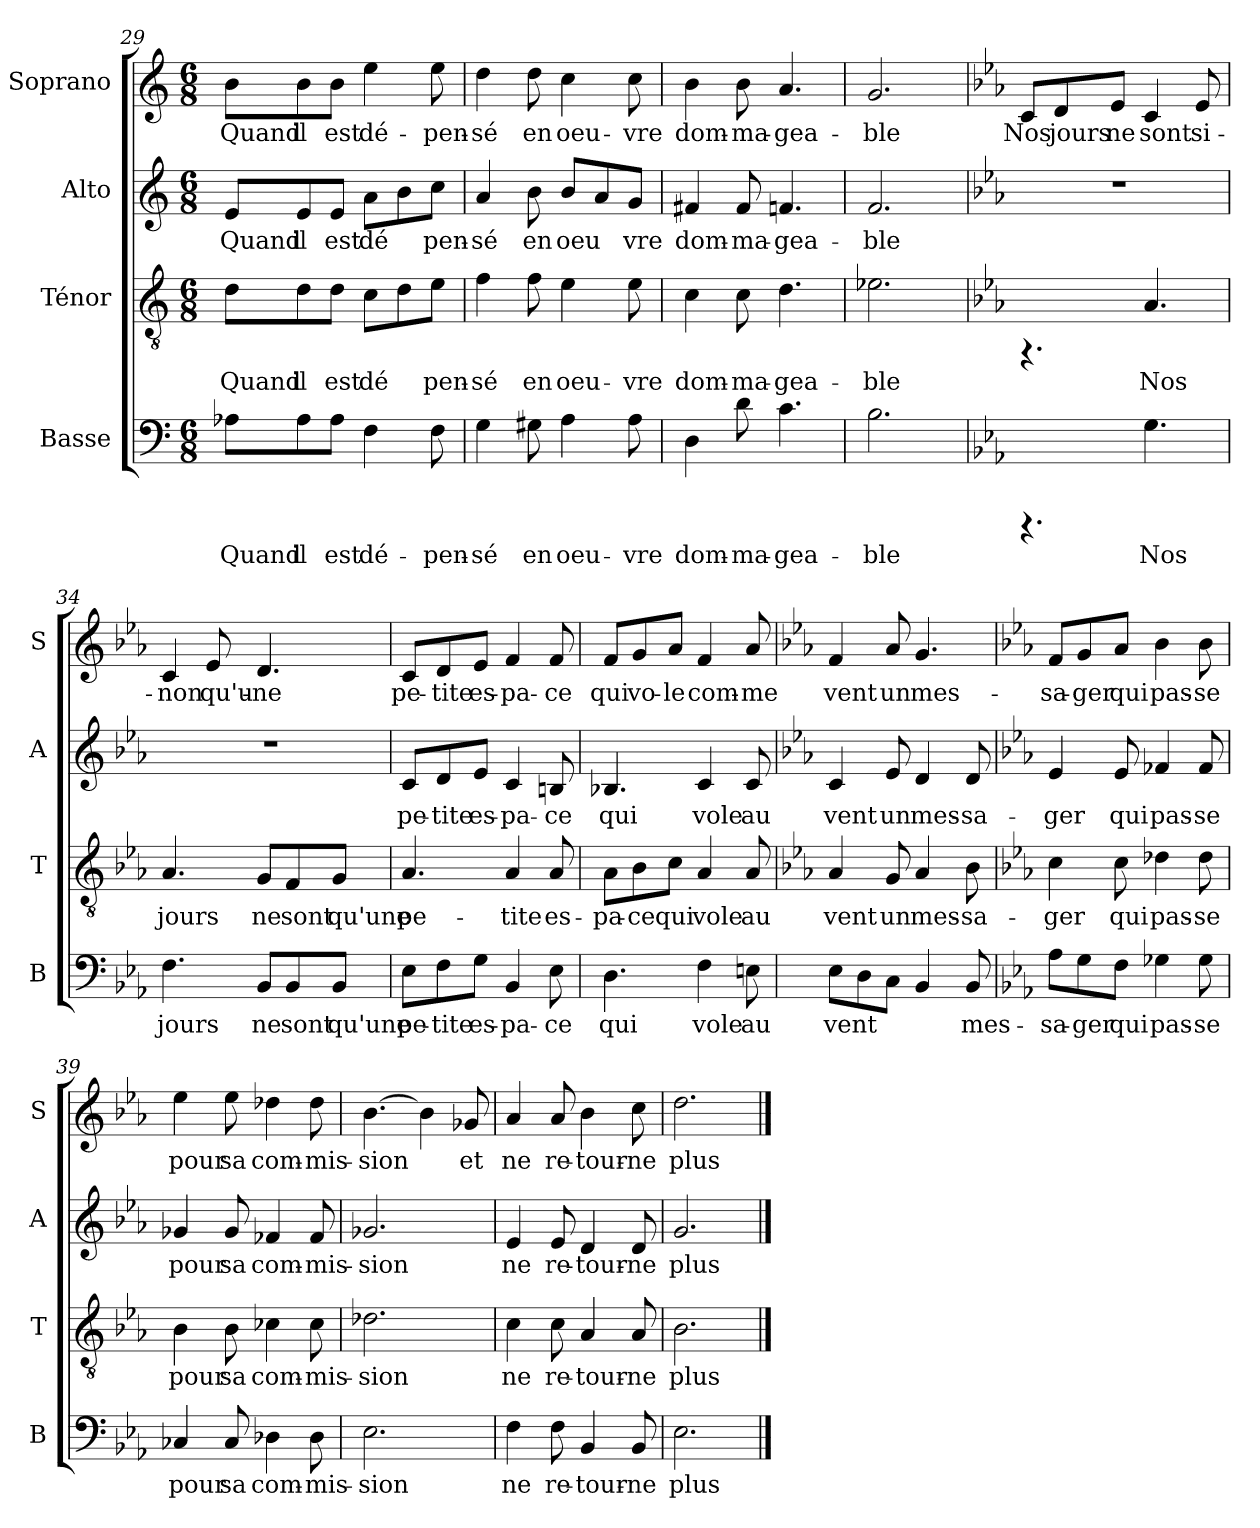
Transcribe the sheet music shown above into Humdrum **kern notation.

**kern	**text	**kern	**text	**kern	**text	**kern	**text
*part4	*part4	*part3	*part3	*part2	*part2	*part1	*part1
*staff4	*staff4	*staff3	*staff3	*staff2	*staff2	*staff1	*staff1
*I"Basse	*	*I"Ténor	*	*I"Alto	*	*I"Soprano	*
*I'B	*	*I'T	*	*I'A	*	*I'S	*
*clefF4	*	*clefGv2	*	*clefG2	*	*clefG2	*
*k[]	*	*k[]	*	*k[]	*	*k[]	*
*C:	*	*C:	*	*C:	*	*C:	*
*M6/8	*	*M6/8	*	*M6/8	*	*M6/8	*
=29	=29	=29	=29	=29	=29	=29	=29
!	!LO:LY:b:cj	!	!LO:LY:b:cj	!	!LO:LY:b:cj	!	!LO:LY:b:cj
8A-X\L	Quand	8d\L	Quand	8e/L	Quand	8b\L	Quand
!	!LO:LY:b:cj	!	!LO:LY:b:cj	!	!LO:LY:b:cj	!	!LO:LY:b:cj
8A-\	il	8d\	il	8e/	il	8b\	il
!	!LO:LY:b:cj	!	!LO:LY:b:cj	!	!LO:LY:b:cj	!	!LO:LY:b:cj
8A-\J	est	8d\J	est	8e/J	est	8b\J	est
!	!LO:LY:b:cj	!	!LO:LY:b:cj	!	!LO:LY:b:cj	!	!LO:LY:b:cj
4F\	dé-	8c\L	dé-	8a\L	dé-	4ee\	dé-
!	!	!	!LO:LY:b:cj	!	!LO:LY:b:cj	!	!
.	.	8d\	--	8b\	--	.	.
!	!LO:LY:b:cj	!	!LO:LY:b:cj	!	!LO:LY:b:cj	!	!LO:LY:b:cj
8F\	-pen-	8e\J	-pen-	8cc\J	-pen-	8ee\	-pen-
=30	=30	=30	=30	=30	=30	=30	=30
!	!LO:LY:b:cj	!	!LO:LY:b:cj	!	!LO:LY:b:cj	!	!LO:LY:b:cj
4G\	-sé	4f\	-sé	4a/	-sé	4dd\	-sé
!	!LO:LY:b:cj	!	!LO:LY:b:cj	!	!LO:LY:b:cj	!	!LO:LY:b:cj
8G#X\	en	8f\	en	8b\	en	8dd\	en
!	!LO:LY:b:cj	!	!LO:LY:b:cj	!	!LO:LY:b:cj	!	!LO:LY:b:cj
4A\	oeu-	4e\	oeu-	8b/L	oeu-	4cc\	oeu-
!	!	!	!	!	!LO:LY:b:cj	!	!
.	.	.	.	8a/	--	.	.
!	!LO:LY:b:cj	!	!LO:LY:b:cj	!	!LO:LY:b:cj	!	!LO:LY:b:cj
8A\	-vre	8e\	-vre	8g/J	-vre	8cc\	-vre
=31	=31	=31	=31	=31	=31	=31	=31
!	!LO:LY:b:cj	!	!LO:LY:b:cj	!	!LO:LY:b:cj	!	!LO:LY:b:cj
4D\	dom-	4c\	dom-	4f#X/	dom-	4b\	dom-
!	!LO:LY:b:cj	!	!LO:LY:b:cj	!	!LO:LY:b:cj	!	!LO:LY:b:cj
8d\	-ma-	8c\	-ma-	8f#/	-ma-	8b\	-ma-
!	!LO:LY:b:cj	!	!LO:LY:b:cj	!	!LO:LY:b:cj	!	!LO:LY:b:cj
4.c\	-gea-	4.d\	-gea-	4.fn/	-gea-	4.a/	-gea-
=32	=32	=32	=32	=32	=32	=32	=32
!	!LO:LY:b:cj	!	!LO:LY:b:cj	!	!LO:LY:b:cj	!	!LO:LY:b:cj
2.B\	-ble	2.e-X\	-ble	2.f/	-ble	2.g/	-ble
!!LO:PB:g=z
=33	=33	=33	=33	=33	=33	=33	=33
*k[b-e-a-]	*	*k[b-e-a-]	*	*k[b-e-a-]	*	*k[b-e-a-]	*
*E-:	*	*E-:	*	*E-:	*	*E-:	*
!	!	!	!	!	!	!	!LO:LY:b:cj
4.rCCC	.	4.rFF	.	2.r	.	8c/L	Nos
!	!	!	!	!	!	!	!LO:LY:b:cj
.	.	.	.	.	.	8d/	jours
!	!	!	!	!	!	!	!LO:LY:b:cj
.	.	.	.	.	.	8e-/J	ne
!	!LO:LY:b:cj	!	!LO:LY:b:cj	!	!	!	!LO:LY:b:cj
4.G\	Nos	4.A-/	Nos	.	.	4c/	sont
!	!	!	!	!	!	!	!LO:LY:b:cj
.	.	.	.	.	.	8e-/	si-
=34	=34	=34	=34	=34	=34	=34	=34
!	!LO:LY:b:cj	!	!LO:LY:b:cj	!	!	!	!LO:LY:b:cj
4.F\	jours	4.A-/	jours	2.r	.	4c/	-non
!	!	!	!	!	!	!	!LO:LY:b:cj
.	.	.	.	.	.	8e-/	qu'u-
!	!LO:LY:b:cj	!	!LO:LY:b:cj	!	!	!	!LO:LY:b:cj
8BB-/L	ne	8G/L	ne	.	.	4.d/	-ne
!	!LO:LY:b:cj	!	!LO:LY:b:cj	!	!	!	!
8BB-/	sont	8F/	sont	.	.	.	.
!	!LO:LY:b:cj	!	!LO:LY:b:cj	!	!	!	!
8BB-/J	qu'une	8G/J	qu'une	.	.	.	.
=35	=35	=35	=35	=35	=35	=35	=35
!	!LO:LY:b:cj	!	!LO:LY:b:cj	!	!LO:LY:b:cj	!	!LO:LY:b:cj
8E-\L	pe-	4.A-/	pe-	8c/L	pe-	8c/L	pe-
!	!LO:LY:b:cj	!	!	!	!LO:LY:b:cj	!	!LO:LY:b:cj
8F\	-tite	.	.	8d/	-tite	8d/	-tite
!	!LO:LY:b:cj	!	!	!	!LO:LY:b:cj	!	!LO:LY:b:cj
8G\J	es-	.	.	8e-/J	es-	8e-/J	es-
!	!LO:LY:b:cj	!	!LO:LY:b:cj	!	!LO:LY:b:cj	!	!LO:LY:b:cj
4BB-/	-pa-	4A-/	-tite	4c/	-pa-	4f/	-pa-
!	!LO:LY:b:cj	!	!LO:LY:b:cj	!	!LO:LY:b:cj	!	!LO:LY:b:cj
8E-\	-ce	8A-/	es-	8Bn/	-ce	8f/	-ce
=36	=36	=36	=36	=36	=36	=36	=36
!	!LO:LY:b:cj	!	!LO:LY:b:cj	!	!LO:LY:b:cj	!	!LO:LY:b:cj
4.D\	qui	8A-\L	-pa-	4.B-X/	qui	8f/L	qui
!	!	!	!LO:LY:b:cj	!	!	!	!LO:LY:b:cj
.	.	8B-\	-ce	.	.	8g/	vo-
!	!	!	!LO:LY:b:cj	!	!	!	!LO:LY:b:cj
.	.	8c\J	qui	.	.	8a-/J	-le
!	!LO:LY:b:cj	!	!LO:LY:b:cj	!	!LO:LY:b:cj	!	!LO:LY:b:cj
4F\	vole	4A-/	vole	4c/	vole	4f/	com-
!	!LO:LY:b:cj	!	!LO:LY:b:cj	!	!LO:LY:b:cj	!	!LO:LY:b:cj
8En\	au	8A-/	au	8c/	au	8a-/	-me
=37	=37	=37	=37	=37	=37	=37	=37
*k[]	*	*	*	*	*	*	*
*C:	*	*	*	*	*	*	*
!	!LO:LY:b:cj	!	!LO:LY:b:cj	!	!LO:LY:b:cj	!	!LO:LY:b:cj
8E\L	vent	4A-/	vent	4c/	vent	4f/	vent
!	!LO:LY:b:cj	!	!	!	!	!	!
8D\	.	.	.	.	.	.	.
!	!LO:LY:b:cj	!	!LO:LY:b:cj	!	!LO:LY:b:cj	!	!LO:LY:b:cj
8C\J	.	8G/	un	8e-/	un	8a-/	un
!	!LO:LY:b:cj	!	!LO:LY:b:cj	!	!LO:LY:b:cj	!	!LO:LY:b:cj
4BB/	.	4A-/	mes-	4d/	mes-	4.g/	mes-
!	!LO:LY:b:cj	!	!LO:LY:b:cj	!	!LO:LY:b:cj	!	!
8BB/	mes-	8B-\	-sa-	8d/	-sa-	.	.
!!LO:LB:g=z
=38	=38	=38	=38	=38	=38	=38	=38
*k[b-e-a-]	*	*	*	*	*	*	*
*E-:	*	*	*	*	*	*	*
!	!LO:LY:b:cj	!	!LO:LY:b:cj	!	!LO:LY:b:cj	!	!LO:LY:b:cj
8A-\L	-sa-	4c\	-ger	4e-/	-ger	8f/L	-sa-
!	!LO:LY:b:cj	!	!	!	!	!	!LO:LY:b:cj
8G\	-ger	.	.	.	.	8g/	-ger
!	!LO:LY:b:cj	!	!LO:LY:b:cj	!	!LO:LY:b:cj	!	!LO:LY:b:cj
8F\J	qui	8c\	qui	8e-/	qui	8a-/J	qui
!	!LO:LY:b:cj	!	!LO:LY:b:cj	!	!LO:LY:b:cj	!	!LO:LY:b:cj
4G-X\	pas-	4d-X\	pas-	4f-X/	pas-	4b-\	pas-
!	!LO:LY:b:cj	!	!LO:LY:b:cj	!	!LO:LY:b:cj	!	!LO:LY:b:cj
8G-\	-se	8d-\	-se	8f-/	-se	8b-\	-se
=39	=39	=39	=39	=39	=39	=39	=39
!	!LO:LY:b:cj	!	!LO:LY:b:cj	!	!LO:LY:b:cj	!	!LO:LY:b:cj
4C-X/	pour	4B-\	pour	4g-X/	pour	4ee-\	pour
!	!LO:LY:b:cj	!	!LO:LY:b:cj	!	!LO:LY:b:cj	!	!LO:LY:b:cj
8C-/	sa	8B-\	sa	8g-/	sa	8ee-\	sa
!	!LO:LY:b:cj	!	!LO:LY:b:cj	!	!LO:LY:b:cj	!	!LO:LY:b:cj
4D-X\	com-	4c-X\	com-	4f-X/	com-	4dd-X\	com-
!	!LO:LY:b:cj	!	!LO:LY:b:cj	!	!LO:LY:b:cj	!	!LO:LY:b:cj
8D-\	-mis-	8c-\	-mis-	8f-/	-mis-	8dd-\	-mis-
=40	=40	=40	=40	=40	=40	=40	=40
!	!LO:LY:b:cj	!	!LO:LY:b:cj	!	!LO:LY:b:cj	!	!LO:LY:b:cj
2.E-\	-sion	2.d-X\	-sion	2.g-X/	-sion	[>4.b-\	-sion
!	!	!	!	!	!	!	!LO:LY:b:cj
.	.	.	.	.	.	4b-\]	.
!	!	!	!	!	!	!	!LO:LY:b:cj
.	.	.	.	.	.	8g-X/	et
=41	=41	=41	=41	=41	=41	=41	=41
!	!LO:LY:b:cj	!	!LO:LY:b:cj	!	!LO:LY:b:cj	!	!LO:LY:b:cj
4F\	ne	4c\	ne	4e-/	ne	4a-/	ne
!	!LO:LY:b:cj	!	!LO:LY:b:cj	!	!LO:LY:b:cj	!	!LO:LY:b:cj
8F\	re-	8c\	re-	8e-/	re-	8a-/	re-
!	!LO:LY:b:cj	!	!LO:LY:b:cj	!	!LO:LY:b:cj	!	!LO:LY:b:cj
4BB-/	-tour-	4A-/	-tour-	4d/	-tour-	4b-\	-tour-
!	!LO:LY:b:cj	!	!LO:LY:b:cj	!	!LO:LY:b:cj	!	!LO:LY:b:cj
8BB-/	-ne	8A-/	-ne	8d/	-ne	8cc\	-ne
=42	=42	=42	=42	=42	=42	=42	=42
!	!LO:LY:b:cj	!	!LO:LY:b:cj	!	!LO:LY:b:cj	!	!LO:LY:b:cj
2.E-\	plus	2.B-\	plus	2.g/	plus	2.dd\	plus
==	==	==	==	==	==	==	==
*-	*-	*-	*-	*-	*-	*-	*-
